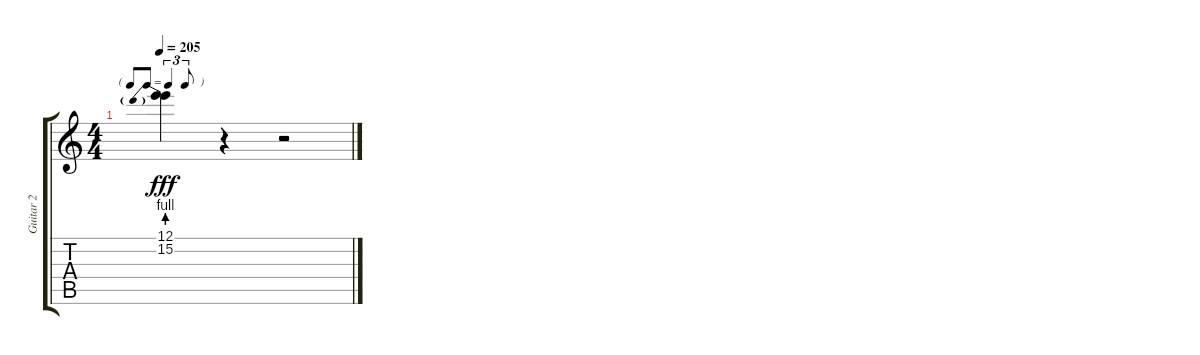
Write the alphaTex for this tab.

\track ("Guitar 2" "Guitar 2") {instrument distortionguitar}
\staff {score tabs}
\tuning (E4 B3 G3 D3 A2 E2) {hide}
\ts (4 4)
\tf triplet8th
\tempo 205
\clef g2
\ks c
(12.1 15.2{be (prebend 0 4 60 4)}).4{dy fff} r.4 r.2
